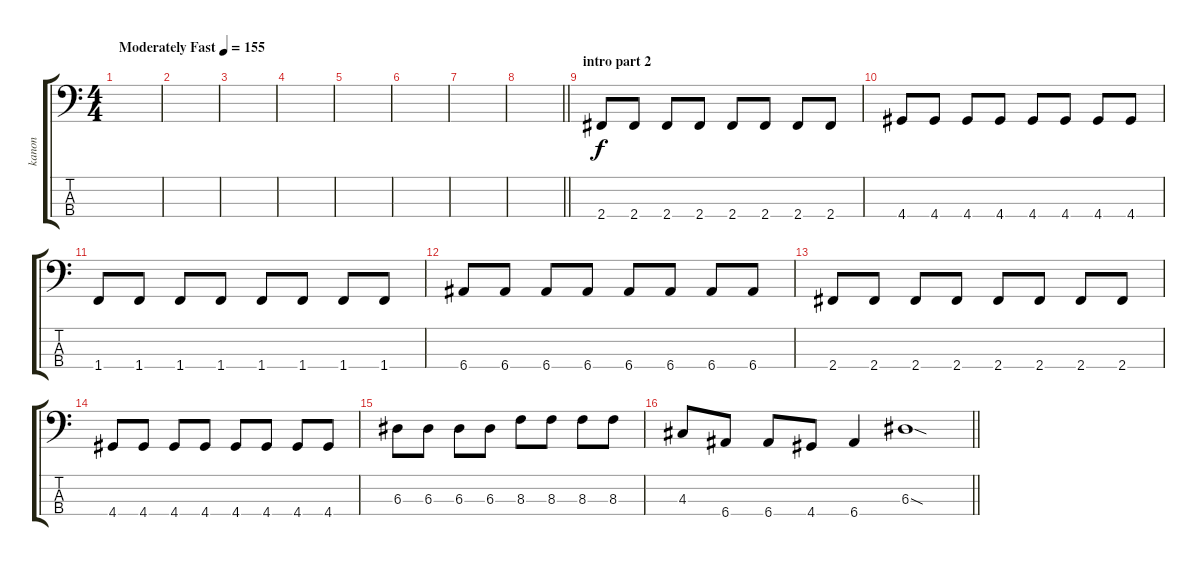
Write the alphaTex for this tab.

\track ("kanon" "kanon") {instrument electricbassfinger}
\staff {score tabs}
\tuning (G2 D2 A1 E1) {hide}
\ts (4 4)
\tempo (155 "Moderately Fast")
\clef f4
\ks c
|
|
|
|
|
|
|
\barLineRight lightlight
|
\section ("" "intro part 2")
2.4.8 2.4.8 2.4.8 2.4.8 2.4.8 2.4.8 2.4.8 2.4.8 |
4.4.8 4.4.8 4.4.8 4.4.8 4.4.8 4.4.8 4.4.8 4.4.8 |
1.4.8 1.4.8 1.4.8 1.4.8 1.4.8 1.4.8 1.4.8 1.4.8 |
6.4.8 6.4.8 6.4.8 6.4.8 6.4.8 6.4.8 6.4.8 6.4.8 |
2.4.8 2.4.8 2.4.8 2.4.8 2.4.8 2.4.8 2.4.8 2.4.8 |
4.4.8 4.4.8 4.4.8 4.4.8 4.4.8 4.4.8 4.4.8 4.4.8 |
6.3.8 6.3.8 6.3.8 6.3.8 8.3.8 8.3.8 8.3.8 8.3.8 |
\barLineRight lightlight
4.3.8 6.4.8 6.4.8 4.4.8 6.4.4 6.3{sod}.1
